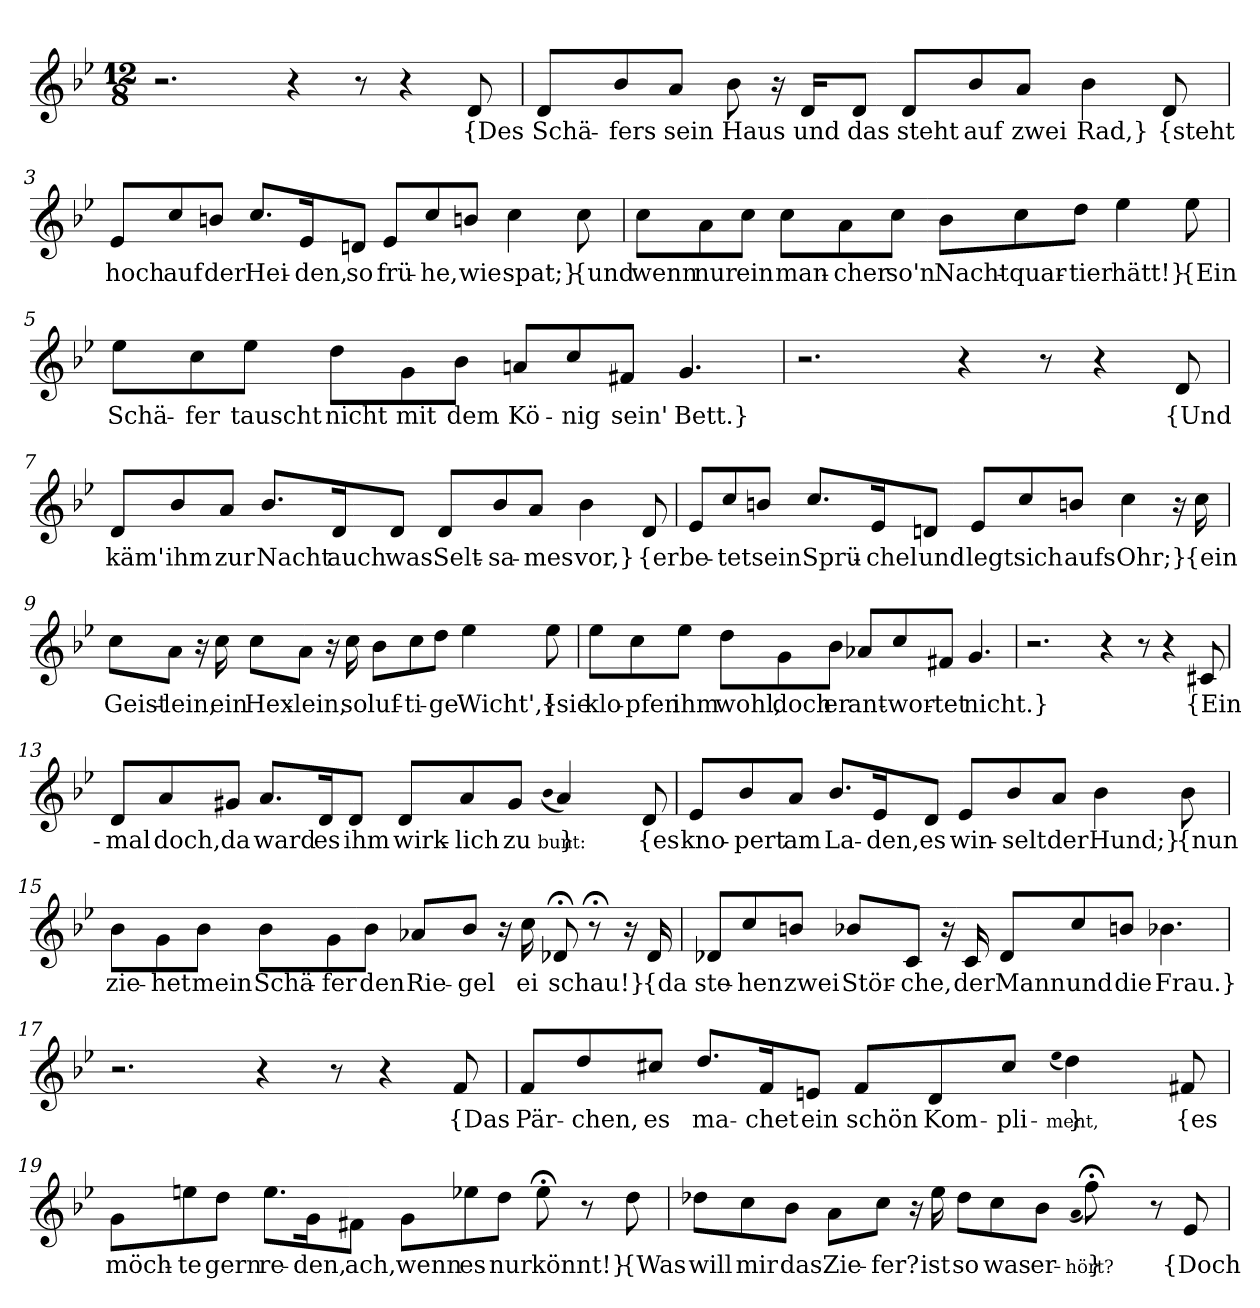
**kern	**text
*part1	*part1
*staff1	*staff1
*clefG2	*
*k[b-e-]	*
*M12/8	*
=1	=1
2.r	.
4r	.
8r	.
4r	.
8d	{Des
=2	=2
8d/L	Schä-
8b-/	-fers
8a/J	sein
8b-	Haus
16r	.
16d/KL	und
8d/J	das
8d/L	steht
8b-/	auf
8a/J	zwei
4b-	Rad,}
8d	{steht
=3	=3
8e-/L	hoch
8cc/	auf
8bn/J	der
8.cc/L	Hei-
16e-/K	-den,
8dn/J	so
8e-/L	frü-
8cc/	-he,
8bn/J	wie
4cc	spat;}
8cc	{und
=4	=4
8cc\L	wenn
8a\	nur
8cc\J	ein
8cc\L	man-
8a\	-cher
8cc\J	so'n
8b-\L	Nacht-
8cc\	-quar-
8dd\J	-tier
4ee-	hätt!}
8ee-	{Ein
=5	=5
8ee-\L	Schä-
8cc\	-fer
8ee-\J	tauscht
8dd\L	nicht
8g\	mit
8b-\J	dem
8an/L	Kö-
8cc/	-nig
8f#X/J	sein'
4.g	Bett.}
=6	=6
2.r	.
4r	.
8r	.
4r	.
8d	{Und
=7	=7
8d/L	käm'
8b-/	ihm
8a/J	zur
8.b-/L	Nacht
16d/K	auch
8d/J	was
8d/L	Selt-
8b-/	-sa-
8a/J	-mes
4b-	vor,}
8d	{er
=8	=8
8e-/L	be-
8cc/	-tet
8bn/J	sein
8.cc/L	Sprü-
16e-/K	-chel
8dn/J	und
8e-/L	legt
8cc/	sich
8bn/J	aufs
4cc	Ohr;}
16r	.
16cc	{ein
=9	=9
8cc\L	Geist-
8a\J	-lein,
16r	.
16cc	ein
8cc\L	Hex-
8a\J	-lein,
16r	.
16cc	so
8b-\L	luf-
8cc\	-ti-
8dd\J	-ge
4ee-	Wicht',}
8ee-	{sie
=10	=10
8ee-\L	klo-
8cc\	-pfen
8ee-\J	ihm
8dd\L	wohl,
8g\	doch
8b-\J	er
8a-X/L	ant-
8cc/	-wor-
8f#X/J	-tet
4.g	nicht.}
=12	=12
2.r	.
4r	.
8r	.
4r	.
8c#X	{Ein-
=13	=13
8d/L	-mal
8a/	doch,
8g#X/J	da
8.a/L	ward
16d/K	es
8d/J	ihm
8d/L	wirk-
8a/	-lich
8g#/J	zu
(qb-	bunt:
4a)	}
8d	{es
=14	=14
8e-/L	kno-
8b-/	-pert
8a/J	am
8.b-/L	La-
16e-/K	-den,
8d/J	es
8e-/L	win-
8b-/	-selt
8a/J	der
4b-	Hund;}
8b-	{nun
=15	=15
8b-\L	zie-
8g\	-het
8b-\J	mein
8b-\L	Schä-
8g\	-fer
8b-\J	den
8a-X/L	Rie-
8b-/J	-gel
16r	.
16cc	ei
8d-X;<	schau!}
8r;<	.
16r	.
16d-	{da
=16	=16
8d-X/L	ste-
8cc/	-hen
8bn/J	zwei
8b-X/L	Stör-
8c/J	-che,
16r	.
16c	der
8d-/L	Mann
8cc/	und
8bn/J	die
4.b-X	Frau.}
=17	=17
2.r	.
4r	.
8r	.
4r	.
8f	{Das
=18	=18
8f/L	Pär-
8dd/	-chen,
8cc#X/J	es
8.dd/L	ma-
16f/K	-chet
8en/J	ein
8f/L	schön
8d/	Kom-
8cc#/J	-pli-
(qee-	-ment,
4dd)	}
8f#X	{es
=19	=19
8g\L	möch-
8een\	-te
8dd\J	gern
8.ee\L	re-
16g\K	-den,
8f#X\J	ach,
8g\L	wenn
8ee-X\	es
8dd\J	nur
8ee-;<	könnt!}
8r	.
8dd	{Was
=20	=20
8dd-X\L	will
8cc\	mir
8b-\J	das
8a\L	Zie-
8cc\J	-fer?
16r	.
16ee-	ist
8dd-\L	so
8cc\	was
8b-\J	er-
(qa	-hört?
8ff;<)	}
8r	.
8e-	{Doch
=	=
*-	*-
